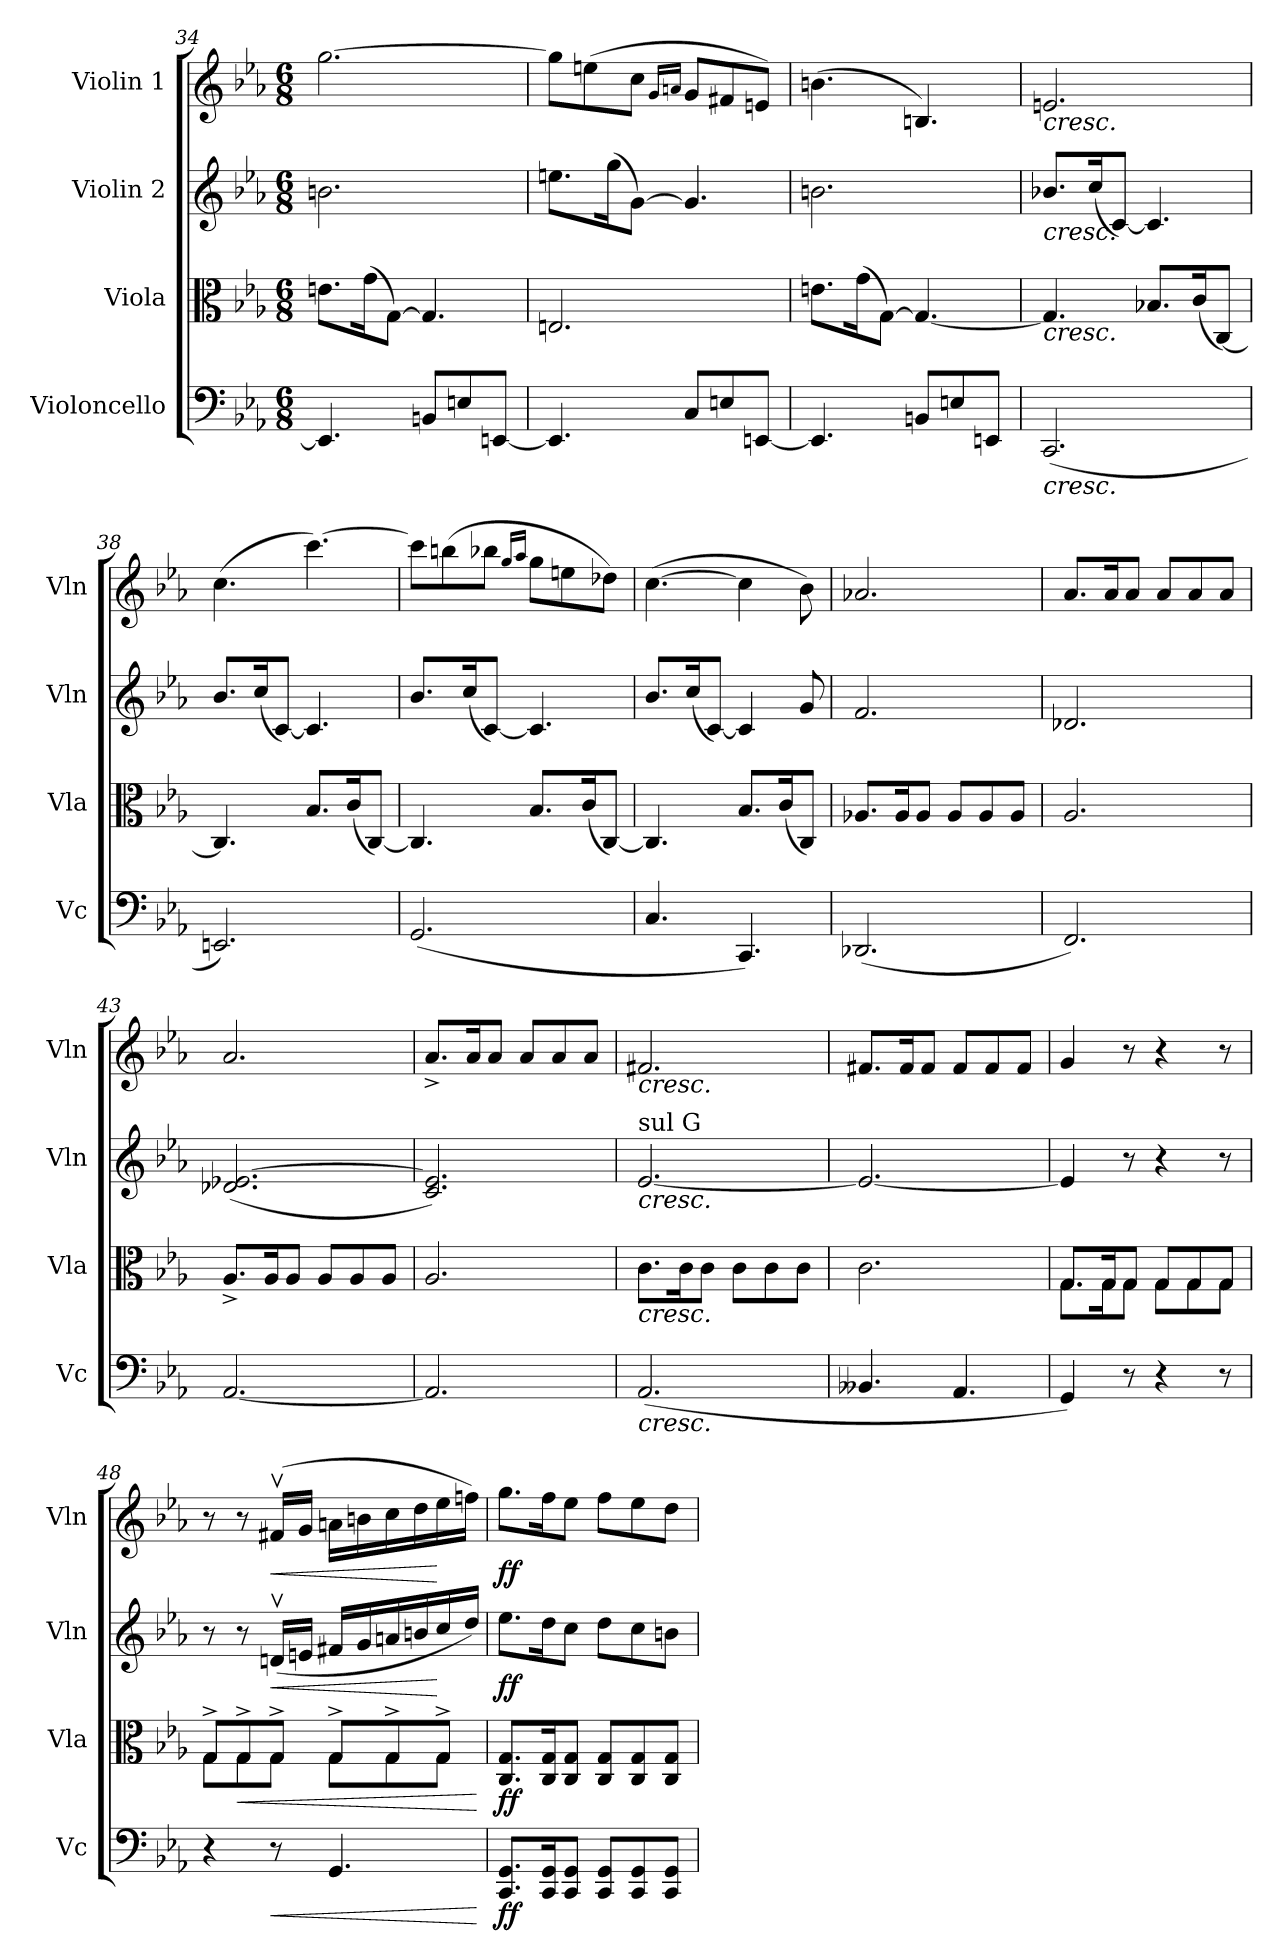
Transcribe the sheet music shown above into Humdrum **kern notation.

**kern	**dynam	**kern	**dynam	**kern	**dynam	**kern	**dynam
*part4	*part4	*part3	*part3	*part2	*part2	*part1	*part1
*staff4	*staff4	*staff3	*staff3	*staff2	*staff2	*staff1	*staff1
*I"Violoncello	*	*I"Viola	*	*I"Violin 2	*	*I"Violin 1	*
*I'Vc	*	*I'Vla	*	*I'Vln	*	*I'Vln	*
*clefF4	*	*clefC3	*	*clefG2	*	*clefG2	*
*k[b-e-a-]	*	*k[b-e-a-]	*	*k[b-e-a-]	*	*k[b-e-a-]	*
*M6/8	*	*M6/8	*	*M6/8	*	*M6/8	*
=34	=34	=34	=34	=34	=34	=34	=34
4.EE/]	.	8.en\L	.	2.bn\	.	[>2.gg\	.
.	.	(16g\K	.	.	.	.	.
.	.	[>8G\J)	.	.	.	.	.
8BBn/L	.	4.G/]	.	.	.	.	.
8En/	.	.	.	.	.	.	.
[8EEn/J	.	.	.	.	.	.	.
=35	=35	=35	=35	=35	=35	=35	=35
4.EE/]	.	2.En/	.	8.een\L	.	8gg\L]	.
.	.	.	.	.	.	(8een\	.
.	.	.	.	(16gg\K	.	.	.
.	.	.	.	[8g\J)	.	8cc\J	.
.	.	.	.	.	.	16qg/LL	.
.	.	.	.	.	.	16qan/JJ	.
8C/L	.	.	.	4.g/]	.	8g/L	.
8En/	.	.	.	.	.	8f#X/	.
[<8EEn/J	.	.	.	.	.	8en/J)	.
=36	=36	=36	=36	=36	=36	=36	=36
4.EE/]	.	8.en\L	.	2.bn\	.	(4.bn\	.
.	.	(>16g\K	.	.	.	.	.
.	.	[<8G\J)	.	.	.	.	.
8BBn/L	.	4.G/_	.	.	.	4.Bn/)	.
8En/	.	.	.	.	.	.	.
8EEn/J	.	.	.	.	.	.	.
=37	=37	=37	=37	=37	=37	=37	=37
!	!	!	!	!	!	!LO:TX:b:i:t=cresc.	!
!	!	!	!	!LO:TX:b:i:t=cresc.	!	!	!
!	!	!LO:TX:b:i:t=cresc.	!	!	!	!	!
!LO:TX:b:i:t=cresc.	!	!	!	!	!	!	!
(2.CC/	.	4.G/]	.	8.b-X/L	.	2.en/	.
.	.	.	.	(<16cc/K	.	.	.
.	.	.	.	[8c/J)	.	.	.
.	.	8.B-X/L	.	4.c/]	.	.	.
.	.	(<16c/K	.	.	.	.	.
.	.	[<8C/J)	.	.	.	.	.
=38	=38	=38	=38	=38	=38	=38	=38
2.EEn/)	.	4.C/]	.	8.b-/L	.	(4.cc\	.
.	.	.	.	(<16cc/K	.	.	.
.	.	.	.	[8c/J)	.	.	.
.	.	8.B-/L	.	4.c/]	.	[4.ccc\)	.
.	.	(<16c/K	.	.	.	.	.
.	.	[<8C/J)	.	.	.	.	.
!!LO:LB:g=z
=39	=39	=39	=39	=39	=39	=39	=39
(2.GG/	.	4.C/]	.	8.b-/L	.	8ccc\L]	.
.	.	.	.	.	.	(8bbn\	.
.	.	.	.	(<16cc/K	.	.	.
.	.	.	.	[8c/J)	.	8bb-X\J	.
.	.	.	.	.	.	16qgg/LL	.
.	.	.	.	.	.	16qaa-/JJ	.
.	.	8.B-/L	.	4.c/]	.	8gg\L	.
.	.	.	.	.	.	8een\	.
.	.	(<16c/K	.	.	.	.	.
.	.	[<8C/J)	.	.	.	8dd-X\J)	.
=40	=40	=40	=40	=40	=40	=40	=40
4.C/	.	4.C/]	.	8.b-/L	.	([>4.cc\	.
.	.	.	.	(<16cc/K	.	.	.
.	.	.	.	[8c/J)	.	.	.
4.CC/)	.	8.B-/L	.	4c/]	.	4cc\]	.
.	.	(16c/K	.	.	.	.	.
.	.	8C/J)	.	8g/	.	8b-\)	.
!!LO:LB:g=z
=41	=41	=41	=41	=41	=41	=41	=41
!	!LO:DY:b	!	!	!	!	!	!
!	!LO:DY:n=1:b	!	!	!	!	!	!
!	!LO:DY:n=2:b	!	!LO:DY:b	!	!	!	!
!	!	!	!LO:DY:n=1:b	!	!	!	!
!	!	!	!LO:DY:n=2:b	!	!LO:DY:b	!	!
!	!	!	!	!	!LO:DY:n=1:b	!	!
!	!	!	!	!	!LO:DY:n=2:b	!	!LO:DY:b
!	!	!	!	!	!	!	!LO:DY:n=1:b
!	!	!	!	!	!	!	!LO:DY:n=2:b
(2.DD-X/	f other-dynamics pp	8.A-X/L	f other-dynamics pp	2.f/	f other-dynamics pp	2.a-X/	f other-dynamics pp
.	.	16A-/K	.	.	.	.	.
.	.	8A-/J	.	.	.	.	.
.	.	8A-/L	.	.	.	.	.
.	.	8A-/	.	.	.	.	.
.	.	8A-/J	.	.	.	.	.
=42	=42	=42	=42	=42	=42	=42	=42
2.FF/)	.	2.A-/	.	2.d-X/	.	8.a-/L	.
.	.	.	.	.	.	16a-/K	.
.	.	.	.	.	.	8a-/J	.
.	.	.	.	.	.	8a-/L	.
.	.	.	.	.	.	8a-/	.
.	.	.	.	.	.	8a-/J	.
=43	=43	=43	=43	=43	=43	=43	=43
[<2.AA-/	.	8.A-^/L	.	(<2.d-X/ [2.e-X/	.	2.a-/	.
.	.	16A-/K	.	.	.	.	.
.	.	8A-/J	.	.	.	.	.
.	.	8A-/L	.	.	.	.	.
.	.	8A-/	.	.	.	.	.
.	.	8A-/J	.	.	.	.	.
=44	=44	=44	=44	=44	=44	=44	=44
2.AA-/]	.	2.A-/	.	2.c/ 2.e-/])	.	8.a-^/L	.
.	.	.	.	.	.	16a-/K	.
.	.	.	.	.	.	8a-/J	.
.	.	.	.	.	.	8a-/L	.
.	.	.	.	.	.	8a-/	.
.	.	.	.	.	.	8a-/J	.
=45	=45	=45	=45	=45	=45	=45	=45
!	!	!	!	!	!	!LO:TX:b:i:t=cresc.	!
!	!	!	!	!LO:TX:a:t=sul G	!	!	!
!	!	!	!	!LO:TX:b:i:t=cresc.	!	!	!
!	!	!LO:TX:b:i:t=cresc.	!	!	!	!	!
!LO:TX:b:i:t=cresc.	!	!	!	!	!	!	!
(2.AA-/	.	8.c\L	.	[<2.e-/	.	2.f#X/	.
.	.	16c\K	.	.	.	.	.
.	.	8c\J	.	.	.	.	.
.	.	8c\L	.	.	.	.	.
.	.	8c\	.	.	.	.	.
.	.	8c\J	.	.	.	.	.
=46	=46	=46	=46	=46	=46	=46	=46
4.BB--X/	.	2.c\	.	2.e-/_	.	8.f#X/L	.
.	.	.	.	.	.	16f#/K	.
.	.	.	.	.	.	8f#/J	.
4.AA-/	.	.	.	.	.	8f#/L	.
.	.	.	.	.	.	8f#/	.
.	.	.	.	.	.	8f#/J	.
!!LO:LB:g=z
=47	=47	=47	=47	=47	=47	=47	=47
*	*	*^	*	*	*	*	*
4GG/)	.	8.G/L	8.G\L	.	4e-/]	.	4g/	.
.	.	16G/K	16G\K	.	.	.	.	.
8r	.	8G/J	8G\J	.	8r	.	8r	.
4r	.	8G/L	8G\L	.	4r	.	4r	.
.	.	8G/	8G\	.	.	.	.	.
8r	.	8G/J	8G\J	.	8r	.	8r	.
=48	=48	=48	=48	=48	=48	=48	=48	=48
4r	.	8G^/L	8G\L	.	8r	.	8r	.
!	!	!	!	!LO:HP:b	!	!	!	!
.	.	8G^/	8G\	<	8r	.	8r	.
!	!LO:HP:b	!	!	!	!	!LO:HP:b	!	!LO:HP:b
8r	<	8G^/J	8G\J	.	(16dnv/LL	<	(16f#Xv/LL	<
.	.	.	.	.	16en/JJ	.	16g/JJ	.
4.GG/	.	8G^/L	8G\L	.	16f#X/LL	.	16an\LL	.
.	.	.	.	.	16g/	.	16bn\	.
.	.	8G^/	8G\	.	16an/	.	16cc\	.
.	.	.	.	.	16bn/	.	16dd\	.
.	.	8G^/J	8G\J	.	16cc/	[	16ee-\	[
.	.	.	.	.	16dd/JJ)	.	16ffn\JJ)	.
*	*	*v	*v	*	*	*	*	*
.	[	.	[	.	.	.	.
=49	=49	=49	=49	=49	=49	=49	=49
!	!LO:DY:b	!	!LO:DY:b	!	!LO:DY:b	!	!LO:DY:b
8.CC/ 8.GG/L	ff	8.C/ 8.G/L	ff	8.ee-\L	ff	8.gg\L	ff
16CC/ 16GG/K	.	16C/ 16G/K	.	16dd\K	.	16ff\K	.
8CC/ 8GG/J	.	8C/ 8G/J	.	8cc\J	.	8ee-\J	.
8CC/ 8GG/L	.	8C/ 8G/L	.	8dd\L	.	8ff\L	.
8CC/ 8GG/	.	8C/ 8G/	.	8cc\	.	8ee-\	.
8CC/ 8GG/J	.	8C/ 8G/J	.	8bn\J	.	8dd\J	.
=	=	=	=	=	=	=	=
*-	*-	*-	*-	*-	*-	*-	*-
